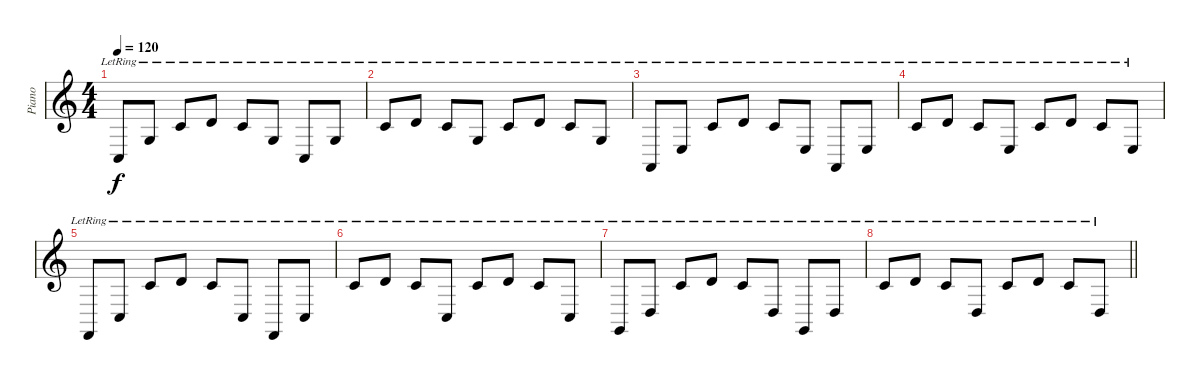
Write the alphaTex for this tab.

\track ("Piano" "Piano") {instrument electricgrandpiano}
\staff {score}
\tuning (E4 B3 G3 D3 A2 E2) {hide}
\ts (4 4)
\tempo 120
\clef g2
\ks c
3.5{lr}.8{dy f} 0.3{lr}.8 1.2{lr}.8 3.2{lr}.8 1.2{lr}.8 0.3{lr}.8 3.5{lr}.8 0.3{lr}.8 |
1.2{lr}.8 3.2{lr}.8 1.2{lr}.8 0.3{lr}.8 1.2{lr}.8 3.2{lr}.8 1.2{lr}.8 0.3{lr}.8 |
0.5{lr}.8 2.4{lr}.8 1.2{lr}.8 3.2{lr}.8 1.2{lr}.8 2.4{lr}.8 0.5{lr}.8 2.4{lr}.8 |
1.2{lr}.8 3.2{lr}.8 1.2{lr}.8 2.4{lr}.8 1.2{lr}.8 3.2{lr}.8 1.2{lr}.8 2.4{lr}.8 |
1.6{lr}.8 3.5{lr}.8 1.2{lr}.8 3.2{lr}.8 1.2{lr}.8 3.5{lr}.8 1.6{lr}.8 3.5{lr}.8 |
1.2{lr}.8 3.2{lr}.8 1.2{lr}.8 3.5{lr}.8 1.2{lr}.8 3.2{lr}.8 1.2{lr}.8 3.5{lr}.8 |
3.6{lr}.8 0.4{lr}.8 1.2{lr}.8 3.2{lr}.8 1.2{lr}.8 0.4{lr}.8 3.6{lr}.8 0.4{lr}.8 |
\barLineRight lightlight
1.2{lr}.8 3.2{lr}.8 1.2{lr}.8 0.4{lr}.8 1.2{lr}.8 3.2{lr}.8 1.2{lr}.8 0.4{lr}.8
